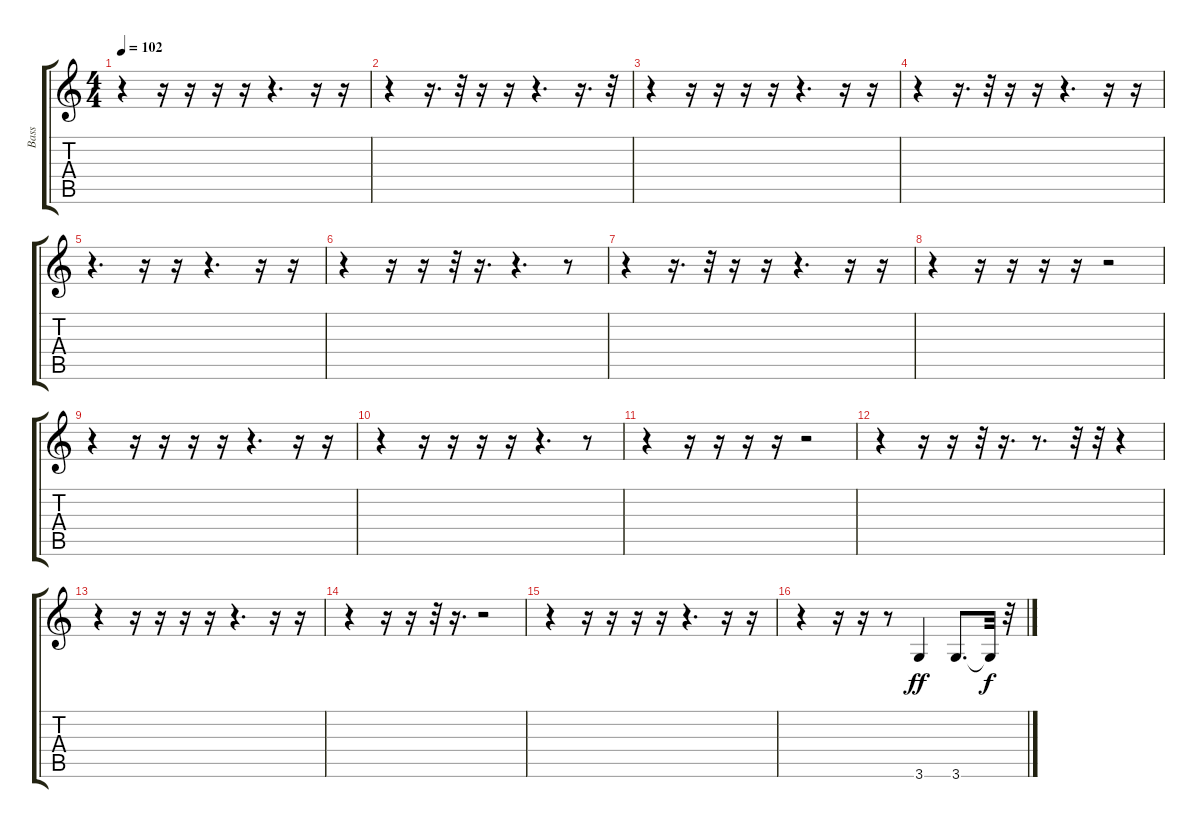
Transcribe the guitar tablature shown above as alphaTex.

\track ("Bass" "Bass") {instrument fretlessbass}
\staff {score tabs}
\tuning (E4 B3 G3 D3 A2 E2) {hide}
\ts (4 4)
\tempo 102
\clef g2
\ks c
r.4{dy f} r.16 r.16 r.16 r.16 r.4{d} r.16 r.16 |
r.4 r.16{d} r.32 r.16 r.16 r.4{d} r.16{d} r.32 |
r.4 r.16 r.16 r.16 r.16 r.4{d} r.16 r.16 |
r.4 r.16{d} r.32 r.16 r.16 r.4{d} r.16 r.16 |
r.4{d} r.16 r.16 r.4{d} r.16 r.16 |
r.4 r.16 r.16 r.32 r.16{d} r.4{d} r.8 |
r.4 r.16{d} r.32 r.16 r.16 r.4{d} r.16 r.16 |
r.4 r.16 r.16 r.16 r.16 r.2 |
r.4 r.16 r.16 r.16 r.16 r.4{d} r.16 r.16 |
r.4 r.16 r.16 r.16 r.16 r.4{d} r.8 |
r.4 r.16 r.16 r.16 r.16 r.2 |
r.4 r.16 r.16 r.32 r.16{d} r.8{d} r.32 r.32 r.4 |
r.4 r.16 r.16 r.16 r.16 r.4{d} r.16 r.16 |
r.4 r.16 r.16 r.32 r.16{d} r.2 |
r.4 r.16 r.16 r.16 r.16 r.4{d} r.16 r.16 |
r.4 r.16 r.16 r.8 3.6.4{dy ff} 3.6.8{d} 3.6{t}.32{dy f} r.32
